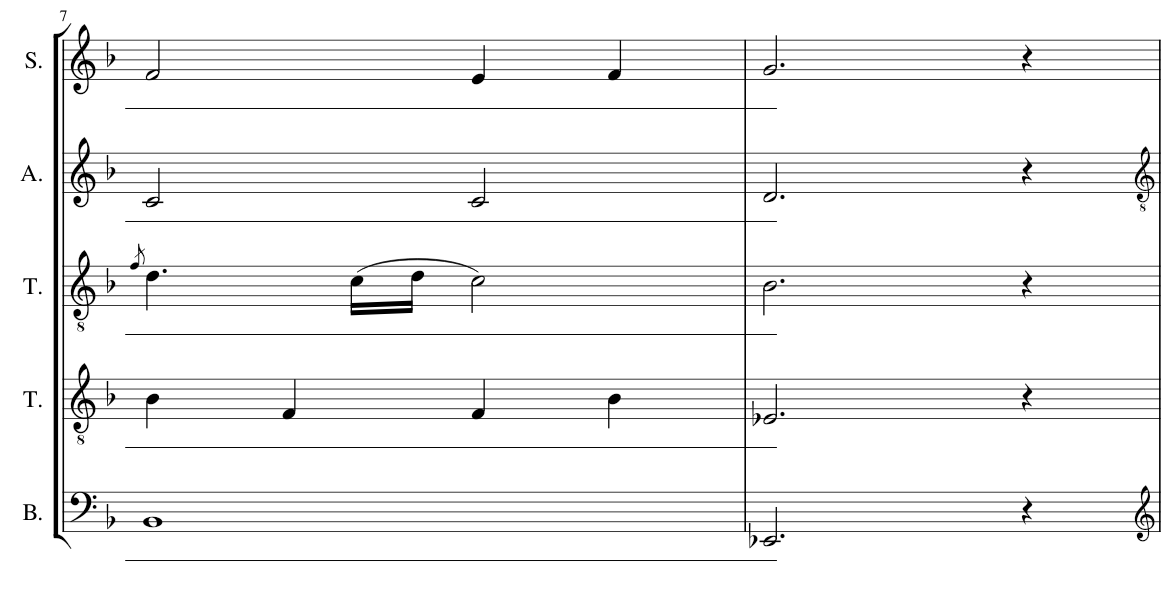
**kern	**kern	**kern	**kern	**kern
*part5	*part4	*part3	*part2	*part1
*staff5	*staff4	*staff3	*staff2	*staff1
*I"Bass	*I"Tenor	*I"Tenor	*I"Alto	*I"Soprano
*I'B.	*I'T.	*I'T.	*I'A.	*I'S.
!!LO:PB:g=z
*clefF4	*clefGv2	*clefGv2	*clefG2	*clefG2
*k[b-]	*k[b-]	*k[b-]	*k[b-]	*k[b-]
*M4/4	*M4/4	*M4/4	*M4/4	*M4/4
=7	=7	=7	=7	=7
.	.	8qf/	.	.
1BB-	4B-\	4.d\	2c/	2f/
.	4F/	.	.	.
.	.	(16c\LL	.	.
.	.	16d\JJ	.	.
.	4F/	2c\)	2c/	4e/
.	4B-\	.	.	4f/
=8	=8	=8	=8	=8
2.EE-X/	2.E-X/	2.B-\	2.d/	2.g/
4r	4r	4r	4r	4r
=	=	=	=	=
*-	*-	*-	*-	*-
